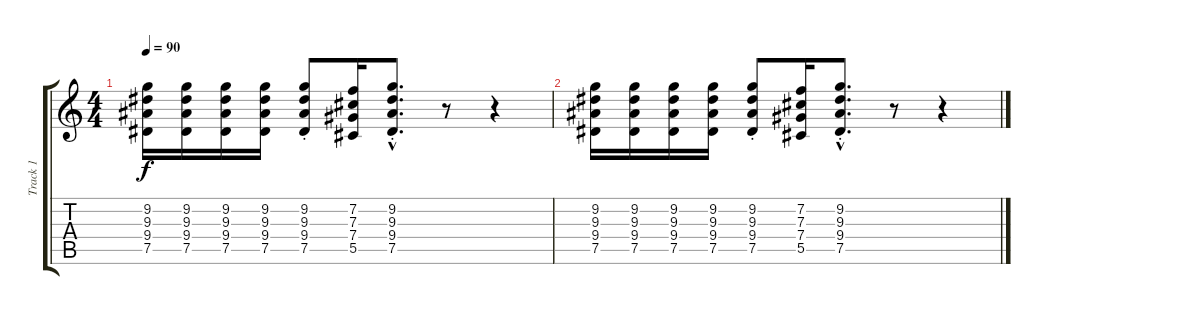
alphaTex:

\track ("Track 1" "Track 1") {instrument acousticguitarnylon}
\staff {score tabs}
\tuning (Eb4 Bb3 Gb3 Db3 Ab2 Eb2) {hide}
\ts (4 4)
\tempo 90
\clef g2
\ks c
(9.2 9.3 9.4 7.5).16{dy f} (9.2 9.3 9.4 7.5).16 (9.2 9.3 9.4 7.5).16 (9.2 9.3 9.4 7.5).16 (9.2{st} 9.3{st} 9.4{st} 7.5{st}).8 (7.2 7.3 7.4 5.5).16 (9.2{hac st} 9.3{hac st} 9.4{hac st} 7.5{hac st}).8{d} r.8 r.4 |
(9.2 9.3 9.4 7.5).16 (9.2 9.3 9.4 7.5).16 (9.2 9.3 9.4 7.5).16 (9.2 9.3 9.4 7.5).16 (9.2{st} 9.3{st} 9.4{st} 7.5{st}).8 (7.2 7.3 7.4 5.5).16 (9.2{hac st} 9.3{hac st} 9.4{hac st} 7.5{hac st}).8{d} r.8 r.4
